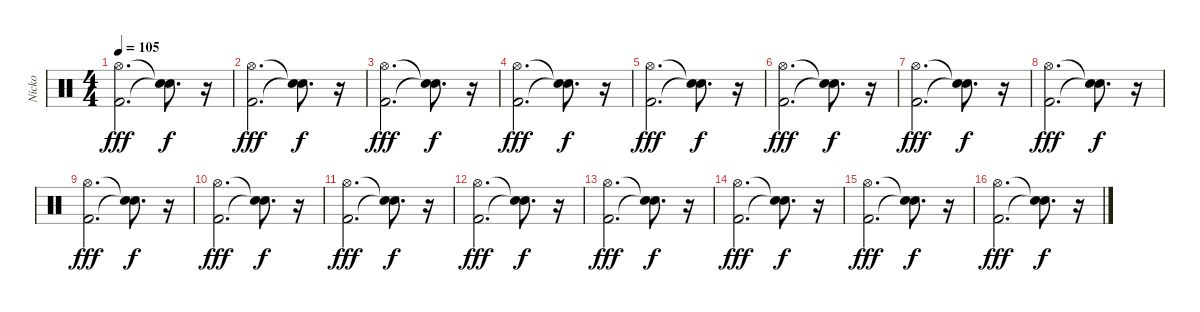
\track ("Nicko" "Nicko") {instrument percussion}
\staff {score}
\articulation defaults
\ts (4 4)
\tempo 105
\tempo 70
\tempo 105
\clef neutral
\ks c
("Kick (hit) 2" "Hi-Hat (open)").2{d dy fff} ("Snare (hit)"{t} "Snare (hit)"{t}).8{d dy f} r.16 |
("Kick (hit) 2" "Hi-Hat (open)").2{d dy fff} ("Snare (hit)"{t} "Snare (hit)"{t}).8{d dy f} r.16 |
("Kick (hit) 2" "Hi-Hat (open)").2{d dy fff} ("Snare (hit)"{t} "Snare (hit)"{t}).8{d dy f} r.16 |
("Kick (hit) 2" "Hi-Hat (open)").2{d dy fff} ("Snare (hit)"{t} "Snare (hit)"{t}).8{d dy f} r.16 |
("Kick (hit) 2" "Hi-Hat (open)").2{d dy fff} ("Snare (hit)"{t} "Snare (hit)"{t}).8{d dy f} r.16 |
("Kick (hit) 2" "Hi-Hat (open)").2{d dy fff} ("Snare (hit)"{t} "Snare (hit)"{t}).8{d dy f} r.16 |
("Kick (hit) 2" "Hi-Hat (open)").2{d dy fff} ("Snare (hit)"{t} "Snare (hit)"{t}).8{d dy f} r.16 |
("Kick (hit) 2" "Hi-Hat (open)").2{d dy fff} ("Snare (hit)"{t} "Snare (hit)"{t}).8{d dy f} r.16 |
("Kick (hit) 2" "Hi-Hat (open)").2{d dy fff} ("Snare (hit)"{t} "Snare (hit)"{t}).8{d dy f} r.16 |
("Kick (hit) 2" "Hi-Hat (open)").2{d dy fff} ("Snare (hit)"{t} "Snare (hit)"{t}).8{d dy f} r.16 |
("Kick (hit) 2" "Hi-Hat (open)").2{d dy fff} ("Snare (hit)"{t} "Snare (hit)"{t}).8{d dy f} r.16 |
("Kick (hit) 2" "Hi-Hat (open)").2{d dy fff} ("Snare (hit)"{t} "Snare (hit)"{t}).8{d dy f} r.16 |
("Kick (hit) 2" "Hi-Hat (open)").2{d dy fff} ("Snare (hit)"{t} "Snare (hit)"{t}).8{d dy f} r.16 |
("Kick (hit) 2" "Hi-Hat (open)").2{d dy fff} ("Snare (hit)"{t} "Snare (hit)"{t}).8{d dy f} r.16 |
("Kick (hit) 2" "Hi-Hat (open)").2{d dy fff} ("Snare (hit)"{t} "Snare (hit)"{t}).8{d dy f} r.16 |
("Kick (hit) 2" "Hi-Hat (open)").2{d dy fff} ("Snare (hit)"{t} "Snare (hit)"{t}).8{d dy f} r.16
